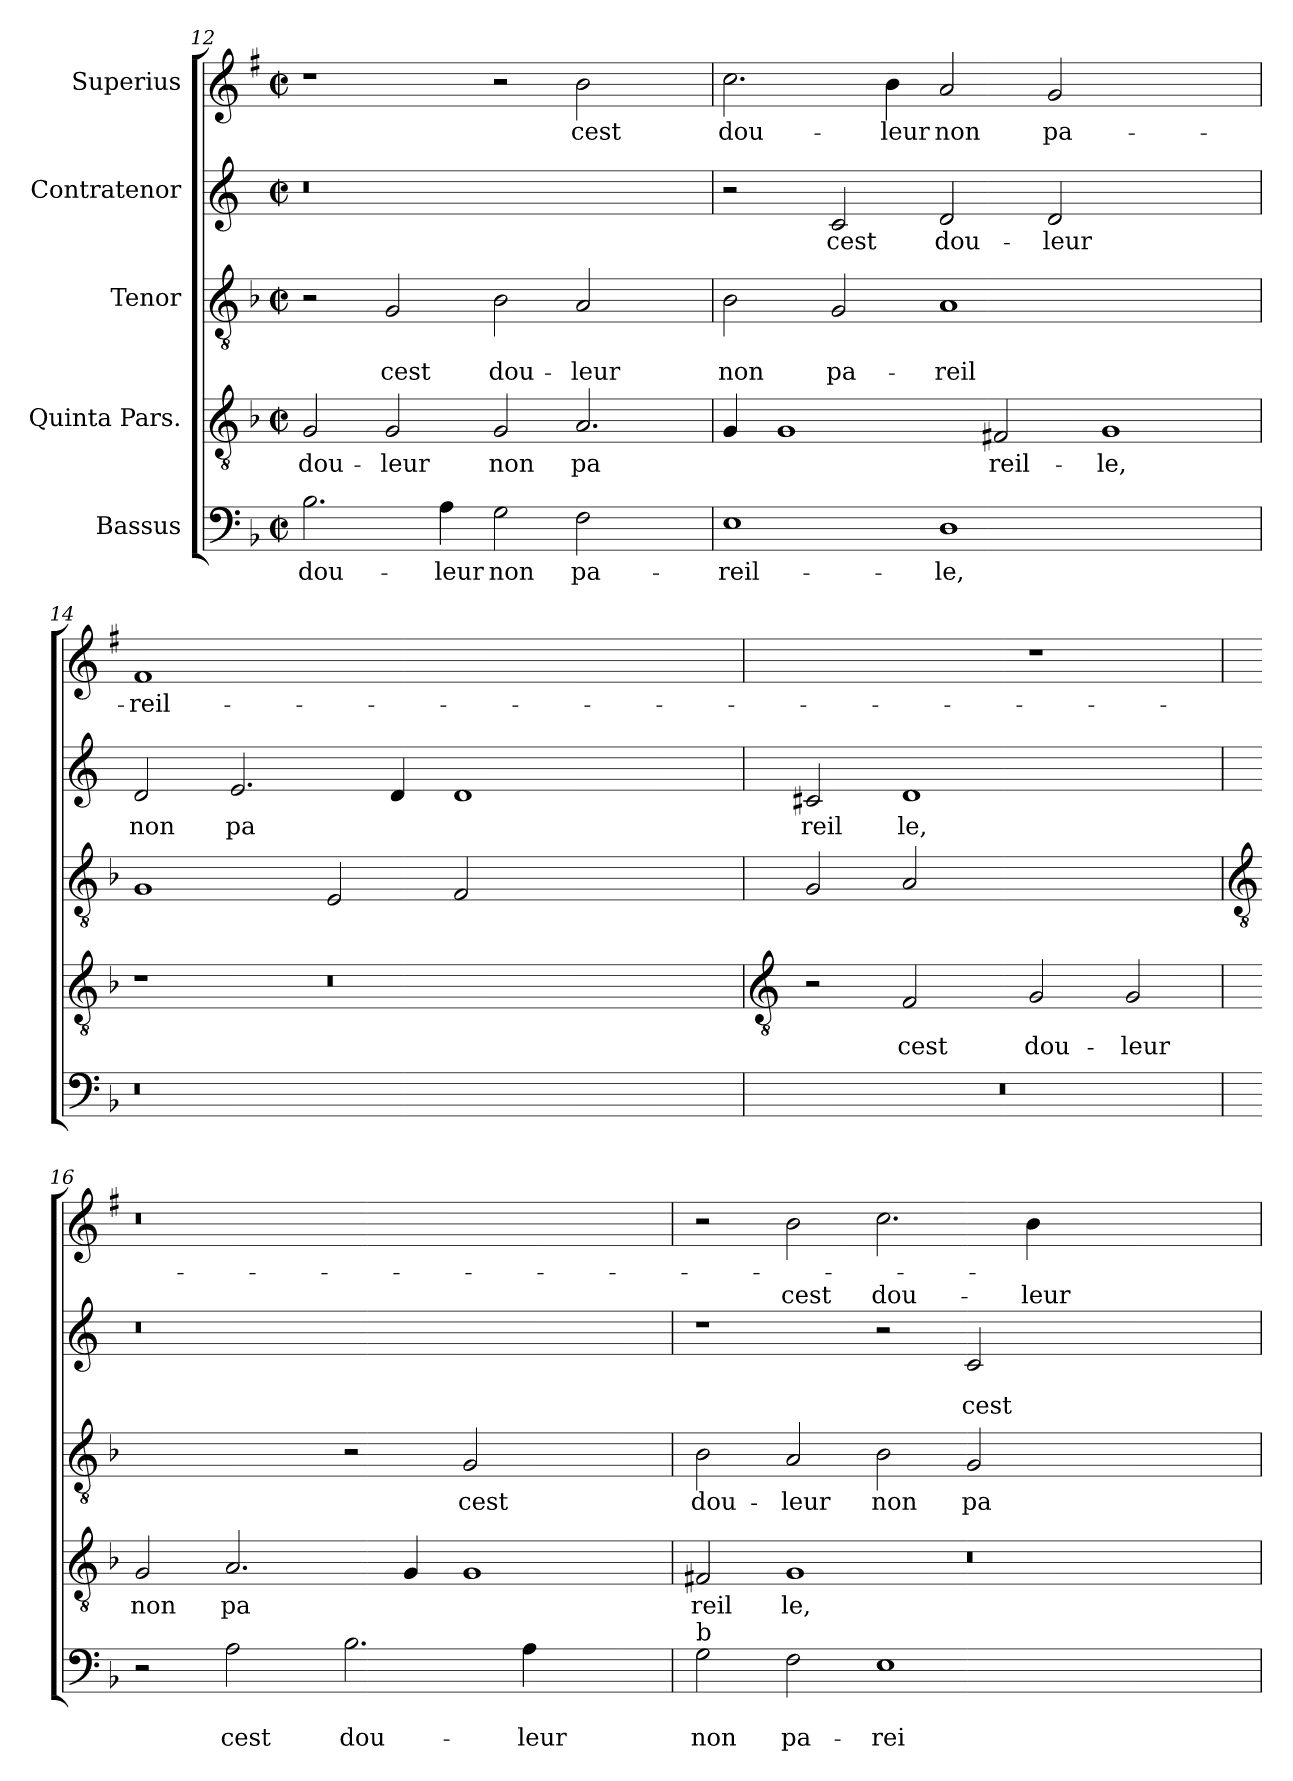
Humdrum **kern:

**kern	**text	**text	**kern	**text	**kern	**text	**text	**kern	**text	**text	**kern	**text	**text
*part5	*part5	*part5	*part4	*part4	*part3	*part3	*part3	*part2	*part2	*part2	*part1	*part1	*part1
*staff5	*staff5	*staff5	*staff4	*staff4	*staff3	*staff3	*staff3	*staff2	*staff2	*staff2	*staff1	*staff1	*staff1
*I"Bassus	*	*	*I"Quinta Pars.	*	*I"Tenor	*	*	*I"Contratenor	*	*	*I"Superius	*	*
*clefF4	*	*	*clefGv2	*	*clefGv2	*	*	*clefG2	*	*	*clefG2	*	*
*	*	*	*	*	*	*	*	*	*	*	*ITrd1c2	*	*
*k[b-]	*	*	*k[b-]	*	*k[b-]	*	*	*k[]	*	*	*k[b-]	*	*
*F:	*	*	*F:	*	*F:	*	*	*C:	*	*	*F:	*	*
*M4/2	*	*	*M4/2	*	*M4/2	*	*	*M4/2	*	*	*M4/2	*	*
*met(c|)	*	*	*met(c|)	*	*met(c|)	*	*	*met(c|)	*	*	*met(c|)	*	*
=12A	=12A	=12A	=12A	=12A	=12A	=12A	=12A	=12A	=12A	=12A	=12A	=12A	=12A
!	!LO:LY:b	!	!	!LO:LY:b	!	!	!	!	!	!	!	!	!
2.B-	dou-	.	2G	dou-	2r	.	.	0r	.	.	1r	.	.
!	!	!	!	!LO:LY:b	!	!	!LO:LY:b	!	!	!	!	!	!
.	.	.	2G	-leur	2G	.	cest	.	.	.	.	.	.
!	!LO:LY:b	!	!	!	!	!	!	!	!	!	!	!	!
4A	-leur	.	.	.	.	.	.	.	.	.	.	.	.
!	!LO:LY:b	!	!	!LO:LY:b	!	!	!LO:LY:b	!	!	!	!	!	!
2G	non	.	2G	non	2B-	.	dou-	.	.	.	2r	.	.
!	!LO:LY:b	!	!	!LO:LY:b	!	!	!LO:LY:b	!	!	!	!	!LO:LY:b	!
2F	pa-	.	2.A	pa	2A	.	-leur	.	.	.	2a	cest	.
4ryy	.	.	.	.	4ryy	.	.	4ryy	.	.	4ryy	.	.
=13A	=13A	=13A	=13A	=13A	=13A	=13A	=13A	=13A	=13A	=13A	=13A	=13A	=13A
!	!LO:LY:b	!	!	!	!	!	!LO:LY:b	!	!	!	!	!LO:LY:b	!
1E	-reil-	.	4G	.	2B-	.	non	2r	.	.	2.b-	dou-	.
.	.	.	1G	.	.	.	.	.	.	.	.	.	.
!	!	!	!	!	!	!	!LO:LY:b	!	!LO:LY:b	!	!	!	!
.	.	.	.	.	2G	.	pa-	2c	cest	.	.	.	.
!	!	!	!	!	!	!	!	!	!	!	!	!LO:LY:b	!
.	.	.	.	.	.	.	.	.	.	.	4a	-leur	.
!	!LO:LY:b	!	!	!	!	!	!LO:LY:b	!	!LO:LY:b	!	!	!LO:LY:b	!
1D	-le,	.	.	.	1A	.	-reil	2d	dou-	.	2g	non	.
!	!	!	!	!LO:LY:b	!	!	!	!	!	!	!	!	!
.	.	.	2F#	reil-	.	.	.	.	.	.	.	.	.
!	!	!	!	!	!	!	!	!	!LO:LY:b	!	!	!LO:LY:b	!
.	.	.	.	.	.	.	.	2d	-leur	.	2f	pa-	.
!	!	!	!	!LO:LY:b	!	!	!	!	!	!	!	!	!
.	.	.	1G	-le,	.	.	.	.	.	.	.	.	.
2.ryy	.	.	.	.	2.ryy	.	.	2.ryy	.	.	2.ryy	.	.
=14A	=14A	=14A	=14A	=14A	=14A	=14A	=14A	=14A	=14A	=14A	=14A	=14A	=14A
!	!	!	!	!	!	!	!	!	!LO:LY:b	!	!	!LO:LY:b	!
0r	.	.	1r	.	1G	.	.	2d	non	.	1e	-reil-	.
!	!	!	!	!	!	!	!	!	!LO:LY:b	!	!	!	!
.	.	.	.	.	.	.	.	2.e	pa	.	.	.	.
!	!	!	!	!	!	!	!	!	!	!	!	!LO:LY:b	!
.	.	.	0r	.	2E	.	.	.	.	.	[1dyy	-le,	.
.	.	.	.	.	.	.	.	4d	.	.	.	.	.
.	.	.	.	.	2F	.	.	1d	.	.	.	.	.
1ryy	.	.	.	.	1ryy	.	.	.	.	.	1ryy	.	.
.	.	.	.	.	.	.	.	2ryy	.	.	.	.	.
!!LO:LB:g=z
=15	=15	=15	=15	=15	=15	=15	=15	=15	=15	=15	=15	=15	=15
*	*	*	*clefGv2	*	*	*	*	*	*	*	*	*	*
!	!	!	!	!	!	!	!	!	!LO:LY:b	!	!	!	!
0r	.	.	2r	.	2G	.	.	2c#	reil	.	2.dyy_	.	.
!	!	!	!	!LO:LY:b	!	!	!	!	!LO:LY:b	!	!	!	!
.	.	.	2F	cest	2A	.	.	1d	le,	.	.	.	.
.	.	.	.	.	.	.	.	.	.	.	4dyy]	.	.
!	!	!	!	!LO:LY:b	!	!	!LO:LY:b	!	!	!	!	!	!
.	.	.	2G	dou-	[1Dyy	.	le,	.	.	.	1r	.	.
!	!	!	!	!LO:LY:b	!	!	!	!	!	!	!	!	!
.	.	.	2G	-leur	.	.	.	2ryy	.	.	.	.	.
!!LO:LB:g=z
=16	=16	=16	=16	=16	=16	=16	=16	=16	=16	=16	=16	=16	=16
*	*	*	*	*	*clefGv2	*	*	*	*	*	*	*	*
!	!	!	!	!LO:LY:b	!	!	!	!	!	!	!	!	!
2r	.	.	2G	non	2.Dyy_	.	.	0r	.	.	0r	.	.
!	!	!LO:LY:b	!	!LO:LY:b	!	!	!	!	!	!	!	!	!
2A	.	cest	2.A	pa	.	.	.	.	.	.	.	.	.
.	.	.	.	.	4Dyy]	.	.	.	.	.	.	.	.
!	!	!LO:LY:b	!	!	!	!	!	!	!	!	!	!	!
2.B-	.	dou-	.	.	2r	.	.	.	.	.	.	.	.
.	.	.	4G	.	.	.	.	.	.	.	.	.	.
!	!	!	!	!	!	!LO:LY:b	!	!	!	!	!	!	!
.	.	.	1G	.	2G	cest	.	.	.	.	.	.	.
!	!	!LO:LY:b	!	!	!	!	!	!	!	!	!	!	!
4A	.	-leur	.	.	.	.	.	.	.	.	.	.	.
2ryy	.	.	.	.	2ryy	.	.	2ryy	.	.	2ryy	.	.
=17A	=17A	=17A	=17A	=17A	=17A	=17A	=17A	=17A	=17A	=17A	=17A	=17A	=17A
!LO:TX:a:t=b	!	!	!	!	!	!	!	!	!	!	!	!	!
!	!	!LO:LY:b	!	!LO:LY:b	!	!LO:LY:b	!	!	!	!	!	!	!
2G	.	non	2F#	reil	2B-	dou-	.	1r	.	.	2r	.	.
!	!	!LO:LY:b	!	!LO:LY:b	!	!LO:LY:b	!	!	!	!	!	!	!LO:LY:b
2F	.	pa-	1G	le,	2A	-leur	.	.	.	.	2a	.	cest
!	!	!LO:LY:b	!	!	!	!LO:LY:b	!	!	!	!	!	!	!LO:LY:b
1E	.	-rei	.	.	2B-	non	.	2r	.	.	2.b-	.	dou-
!	!	!	!	!	!	!LO:LY:b	!	!	!	!LO:LY:b	!	!	!
.	.	.	0r	.	2G	pa-	.	2c	.	cest	.	.	.
!	!	!	!	!	!	!	!	!	!	!	!	!	!LO:LY:b
.	.	.	.	.	.	.	.	.	.	.	4a	.	-leur
1.ryy	.	.	.	.	1.ryy	.	.	1.ryy	.	.	1.ryy	.	.
=	=	=	=	=	=	=	=	=	=	=	=	=	=
*-	*-	*-	*-	*-	*-	*-	*-	*-	*-	*-	*-	*-	*-
